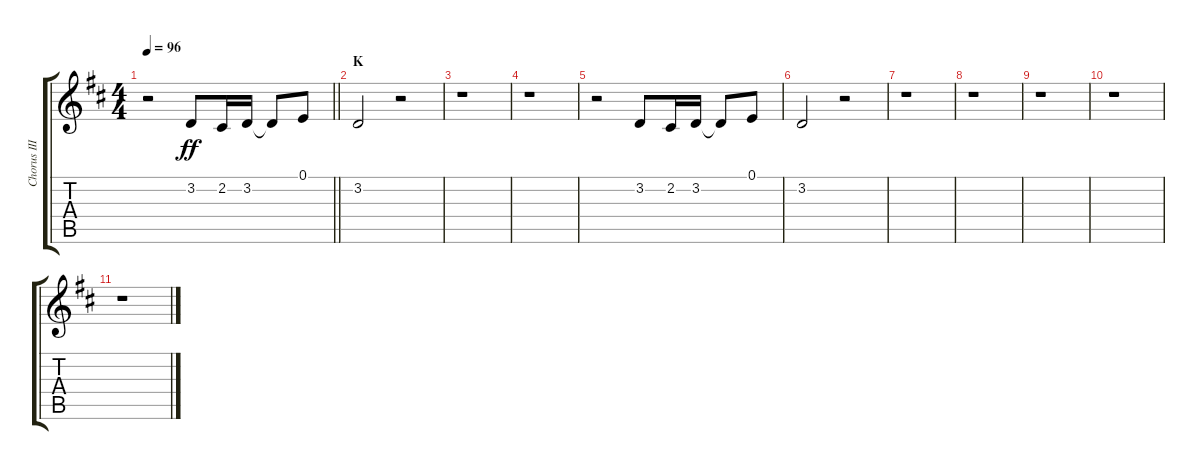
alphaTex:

\track ("Chorus III" "Chorus III") {instrument voiceoohs}
\staff {score tabs}
\tuning (E4 B3 G3 D3 A2 E2) {hide}
\ts (4 4)
\tempo 96
\clef g2
\barLineRight lightlight
\ks d
r.2{dy ff} 3.2.8 2.2.16 3.2.16 3.2{t}.8 0.1.8 |
\section ("" "K")
3.2.2 r.2 |
r.1 |
r.1 |
r.2 3.2.8 2.2.16 3.2.16 3.2{t}.8 0.1.8 |
3.2.2 r.2 |
r.1 |
r.1 |
r.1 |
r.1 |
r.1
